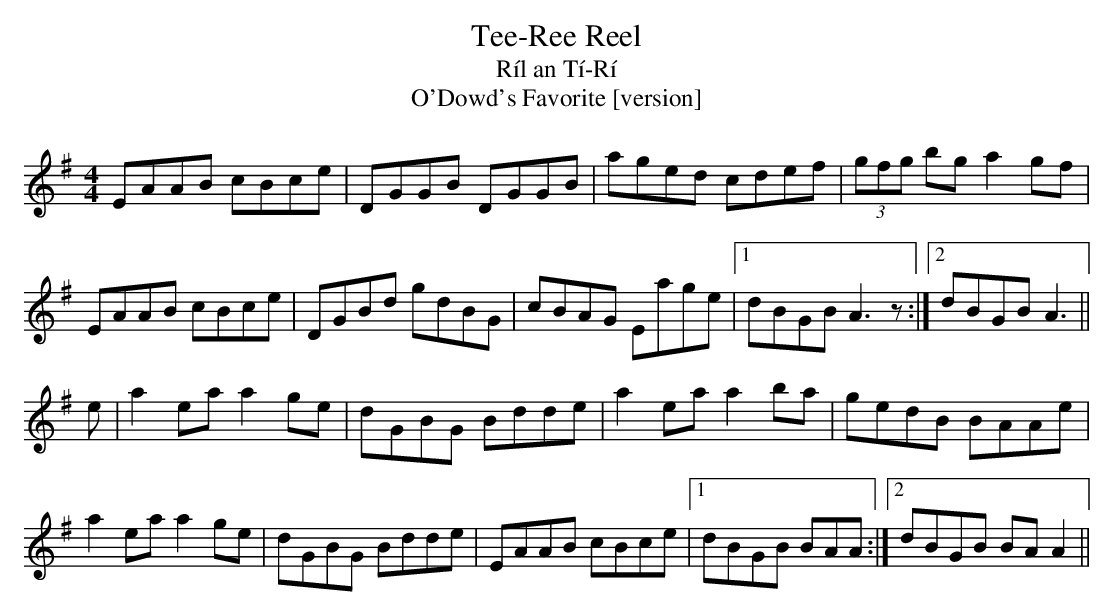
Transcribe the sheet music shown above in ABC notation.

X:1
T: Tee-Ree Reel
T: R\'il an T\'i-R\'i
T: O'Dowd's Favorite [version]
L: 1/8
M: 4/4
K: Ador
EAAB cBce|DGGB DGGB|aged cdef|(3gfg bg a2 gf|
EAAB cBce|DGBd gdBG|cBAG Eage|1 dBGB A3 z :|2 dBGB A3 ||
e|a2 ea a2 ge|dGBG Bdde|a2 ea a2 ba|gedB BAAe|
a2 ea a2 ge|dGBG Bdde|EAAB cBce|1 dBGB BAA :|2 dBGB BA A2 ||
